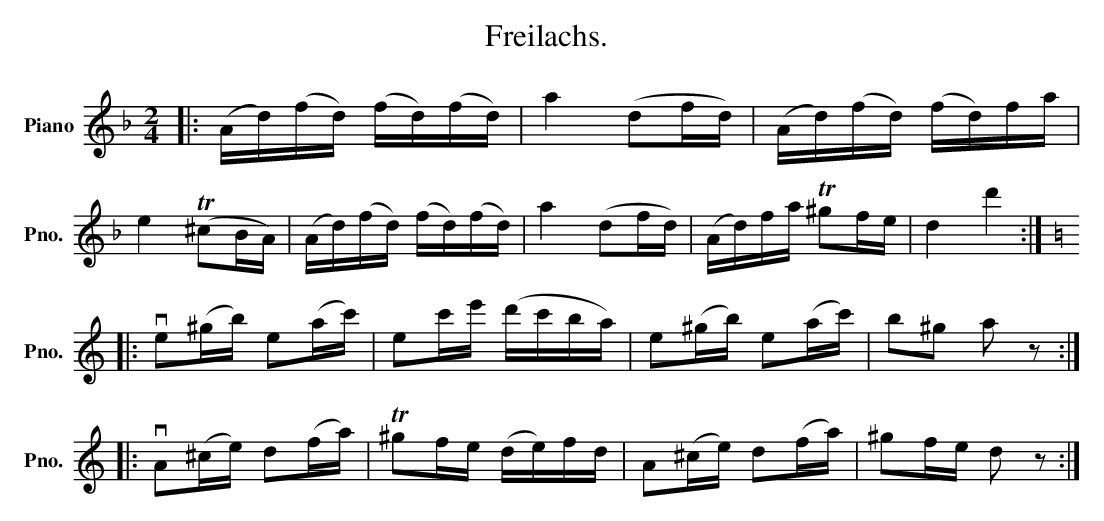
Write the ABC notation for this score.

X:1
T:Freilachs.
L:1/16
M:2/4
K:Dmin
V:1 treble nm="Piano" snm="Pno."
V:1
|: (Ad)(fd) (fd)(fd) | a4 (d2fd) | (Ad)(fd) (fd)fa |$ e4 (T^c2BA) | (Ad)(fd) (fd)(fd) | a4 (d2fd) | %6
 (Ad)fa T^g2fe | d4 d'4 ::$[K:Amin] ve2(^gb) e2(ac') | e2c'e' (d'c'ba) | e2(^gb) e2(ac') | %11
 b2^g2 a2 z2 ::$ vA2(^ce) d2(fa) | T^g2fe (de)fd | A2(^ce) d2(fa) | ^g2fe d2 z2 :| %16
